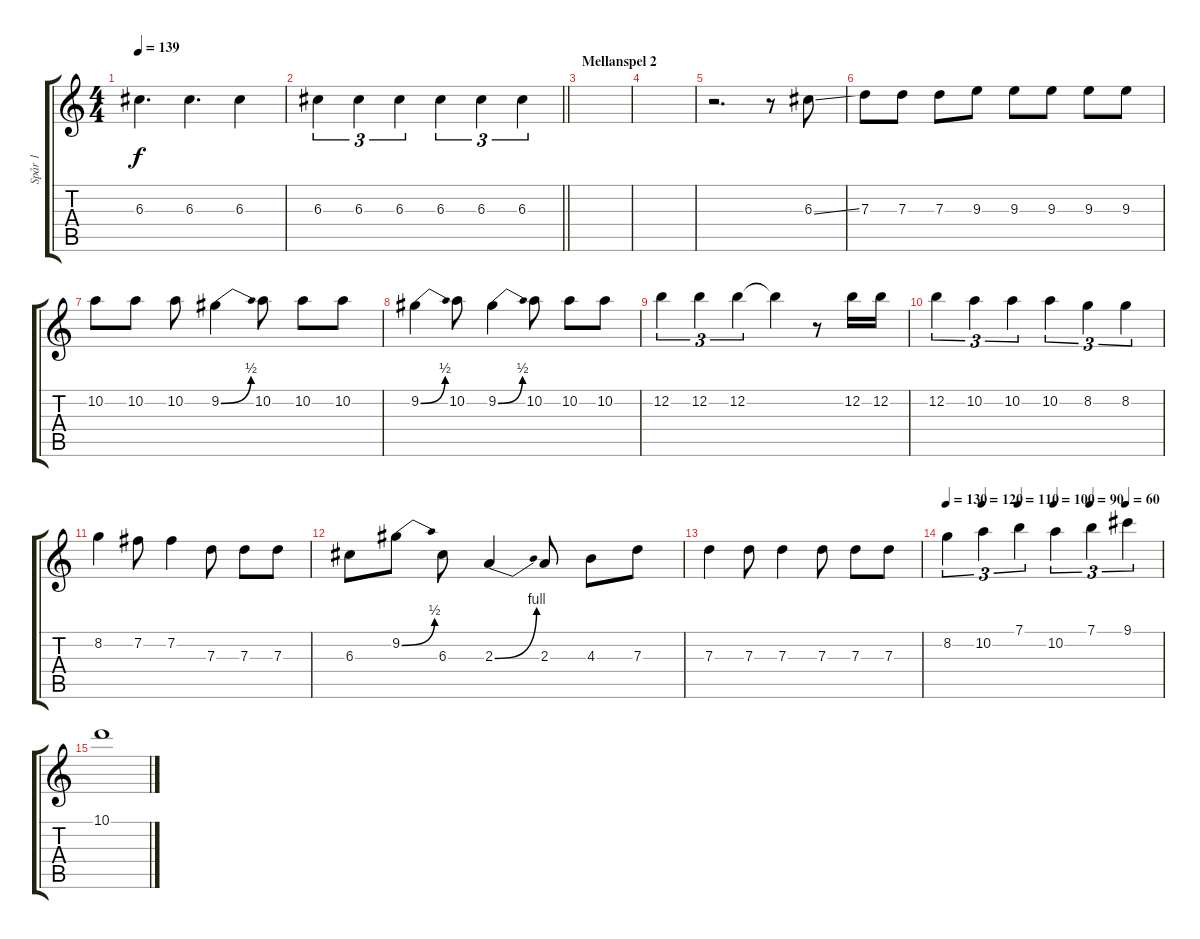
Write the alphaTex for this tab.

\track ("Spår 1" "Spår 1") {instrument overdrivenguitar}
\staff {score tabs}
\tuning (E4 B3 G3 D3 A2 E2) {hide}
\ts (4 4)
\tempo 139
\clef g2
\ks c
6.3.4{d dy f} 6.3.4{d} 6.3.4 |
\barLineRight lightlight
6.3.4{tu (3 2)} 6.3.4{tu (3 2)} 6.3.4{tu (3 2)} 6.3.4{tu (3 2)} 6.3.4{tu (3 2)} 6.3.4{tu (3 2)} |
\section ("" "Mellanspel 2")
|
|
r.2{d} r.8 6.3{ss}.8 |
7.3.8 7.3.8 7.3.8 9.3.8 9.3.8 9.3.8 9.3.8 9.3.8 |
10.2.8 10.2.8 10.2.8 9.2{be (bend 0 0 60 2)}.4 10.2.8 10.2.8 10.2.8 |
9.2{be (bend 0 0 60 2)}.4 10.2.8 9.2{be (bend 0 0 60 2)}.4 10.2.8 10.2.8 10.2.8 |
12.2.4{tu (3 2)} 12.2.4{tu (3 2)} 12.2.4{tu (3 2)} 12.2{t}.4 r.8 12.2.16 12.2.16 |
12.2.4{tu (3 2)} 10.2.4{tu (3 2)} 10.2.4{tu (3 2)} 10.2.4{tu (3 2)} 8.2.4{tu (3 2)} 8.2.4{tu (3 2)} |
8.2.4 7.2.8 7.2.4 7.3.8 7.3.8 7.3.8 |
6.3.8 9.2{be (bend 0 0 60 2)}.8 6.3.8 2.3{be (bend 0 0 60 4)}.4 2.3.8 4.3.8 7.3.8 |
7.3.4 7.3.8 7.3.4 7.3.8 7.3.8 7.3.8 |
\tempo 130
\tempo (120 0.16666666666666666)
\tempo (110 0.3333333333333333)
\tempo (100 0.5)
\tempo (90 0.6666666666666666)
\tempo (60 0.8333333333333334)
8.2.4{tu (3 2)} 10.2.4{tu (3 2)} 7.1.4{tu (3 2)} 10.2.4{tu (3 2)} 7.1.4{tu (3 2)} 9.1.4{tu (3 2)} |
10.1.1
